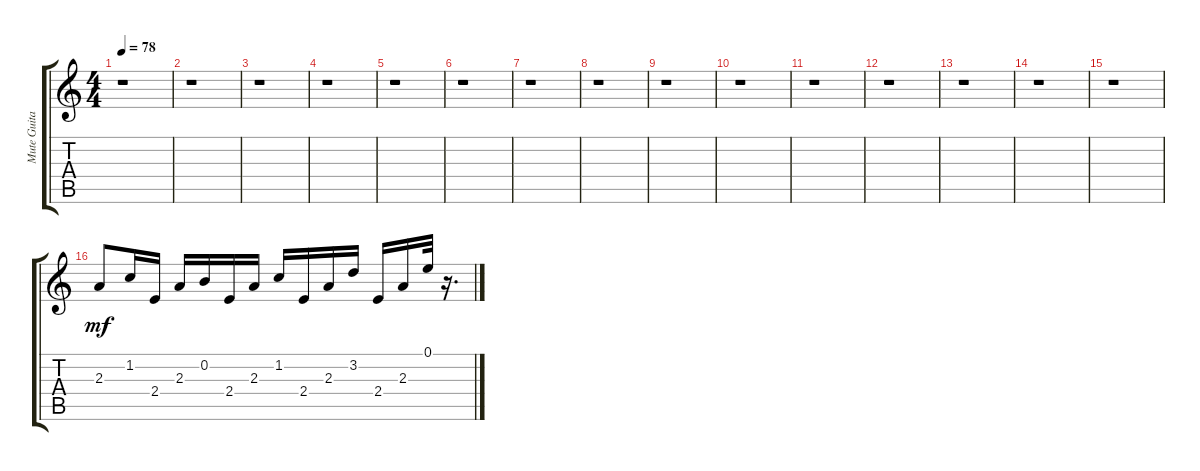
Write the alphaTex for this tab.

\track ("Mute Guitar" "Mute Guita") {instrument electricguitarmuted}
\staff {score tabs}
\tuning (E4 B3 G3 D3 A2 E2) {hide}
\ts (4 4)
\tempo 78
\clef g2
\ks c
r.1{dy mf} |
r.1 |
r.1 |
r.1 |
r.1 |
r.1 |
r.1 |
r.1 |
r.1 |
r.1 |
r.1 |
r.1 |
r.1 |
r.1 |
r.1 |
2.3.8 1.2.16 2.4.16 2.3.16 0.2.16 2.4.16 2.3.16 1.2.16 2.4.16 2.3.16 3.2.16 2.4.16 2.3.16 0.1.32 r.16{d}
